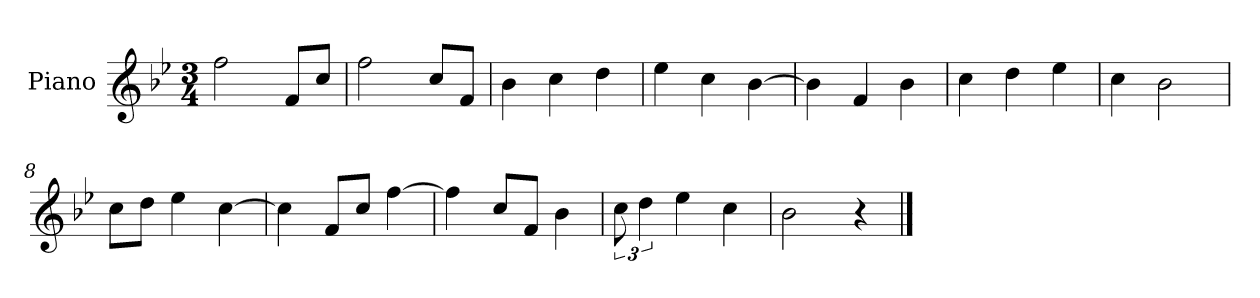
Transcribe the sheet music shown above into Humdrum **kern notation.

**kern
*part1
*staff1
*I"Piano
*I'P-no
*clefG2
*k[b-e-]
*M3/4
*MM170
=1
2ff\
8f/L
8cc/J
=2
2ff\
8cc/L
8f/J
=3
4b-\
4cc\
4dd\
=4
4ee-\
4cc\
[4b-\
=5
4b-\]
4f/
4b-\
=6
4cc\
4dd\
4ee-\
=7
4cc\
2b-\
=8
8cc\L
8dd\J
4ee-\
[4cc\
=9
4cc\]
8f/L
8cc/J
[4ff\
=10
4ff\]
8cc/L
8f/J
4b-\
!!LO:LB:g=z
=11
12cc\
6dd\
4ee-\
4cc\
=12
2b-\
4r
==
*-
